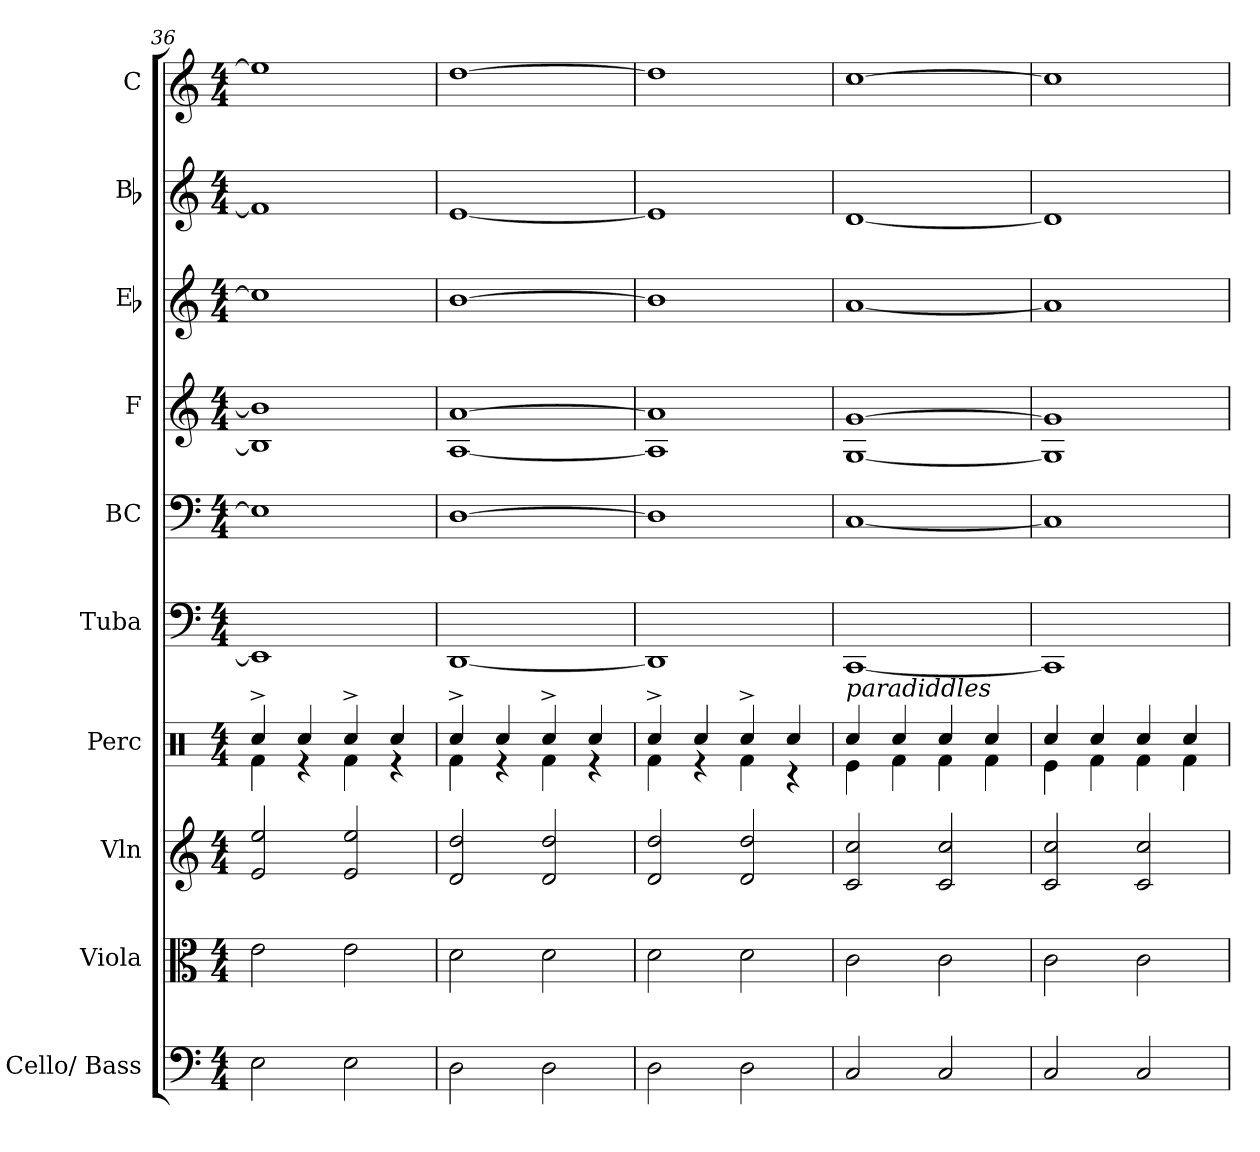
**kern	**kern	**kern	**kern	**kern	**kern	**kern	**kern	**kern	**kern
*part10	*part9	*part8	*part7	*part6	*part5	*part4	*part3	*part2	*part1
*staff10	*staff9	*staff8	*staff7	*staff6	*staff5	*staff4	*staff3	*staff2	*staff1
*I"Cello/ Bass	*I"Viola	*I"Vln	*I"Perc	*I"Tuba	*I"BC	*I"F	*I"Eb	*I"Bb	*I"C
*	*I'Vla.	*I'Vln.	*I'P	*I'Tba.	*I'BC	*I'F	*I'Eb	*I'Bb	*I'C
*clefF4	*clefC3	*clefG2	*clefX	*clefF4	*clefF4	*clefG2	*clefG2	*clefG2	*clefG2
*	*	*	*	*	*	*ITrd4c7	*ITrd5c9	*ITrd1c2	*
*k[]	*k[]	*k[]	*k[]	*k[]	*k[]	*k[b-]	*k[b-e-a-]	*k[b-e-]	*k[]
*M4/4	*M4/4	*M4/4	*M4/4	*M4/4	*M4/4	*M4/4	*M4/4	*M4/4	*M4/4
=36	=36	=36	=36	=36	=36	=36	=36	=36	=36
*	*	*	*^	*	*	*	*	*	*
2Ei\	2ei\	2ei/ 2eei	4Rcc^i/	4Rfi\	1EEi]	1Ei]	1Ei] 1ei]	1ei]	1ei]	1eei]
.	.	.	4Rcci/	4r	.	.	.	.	.	.
2Ei\	2ei\	2ei/ 2eei	4Rcc^i/	4Rfi\	.	.	.	.	.	.
.	.	.	4Rcci/	4r	.	.	.	.	.	.
=37	=37	=37	=37	=37	=37	=37	=37	=37	=37	=37
2Di\	2di\	2di/ 2ddi	4Rcc^i/	4Rfi\	[<1DDi	[>1Di	[<1Di [>1di	[>1di	[<1di	[>1ddi
.	.	.	4Rcci/	4r	.	.	.	.	.	.
2Di\	2di\	2di/ 2ddi	4Rcc^i/	4Rfi\	.	.	.	.	.	.
.	.	.	4Rcci/	4r	.	.	.	.	.	.
=38	=38	=38	=38	=38	=38	=38	=38	=38	=38	=38
2Di\	2di\	2di/ 2ddi	4Rcc^i/	4Rfi\	1DDi]	1Di]	1Di] 1di]	1di]	1di]	1ddi]
.	.	.	4Rcci/	4r	.	.	.	.	.	.
2Di\	2di\	2di/ 2ddi	4Rcc^i/	4Rfi\	.	.	.	.	.	.
.	.	.	4Rcci/	4r	.	.	.	.	.	.
=39	=39	=39	=39	=39	=39	=39	=39	=39	=39	=39
!	!	!	!LO:TX:a:i:t=paradiddles	!	!	!	!	!	!	!
2Ci/	2ci\	2ci/ 2cci	4Rcci/	4Rei\	[<1CCi	[<1Ci	[<1Ci [>1ci	[<1ci	[<1ci	[>1cci
.	.	.	4Rcci/	4Rfi\	.	.	.	.	.	.
2Ci/	2ci\	2ci/ 2cci	4Rcci/	4Rfi\	.	.	.	.	.	.
.	.	.	4Rcci/	4Rfi\	.	.	.	.	.	.
!!LO:PB:g=z
=40	=40	=40	=40	=40	=40	=40	=40	=40	=40	=40
2Ci/	2ci\	2ci/ 2cci	4Rcci/	4Rei\	1CCi]	1Ci]	1Ci] 1ci]	1ci]	1ci]	1cci]
.	.	.	4Rcci/	4Rfi\	.	.	.	.	.	.
2Ci/	2ci\	2ci/ 2cci	4Rcci/	4Rfi\	.	.	.	.	.	.
.	.	.	4Rcci/	4Rfi\	.	.	.	.	.	.
*	*	*	*v	*v	*	*	*	*	*	*
=	=	=	=	=	=	=	=	=	=
*-	*-	*-	*-	*-	*-	*-	*-	*-	*-
